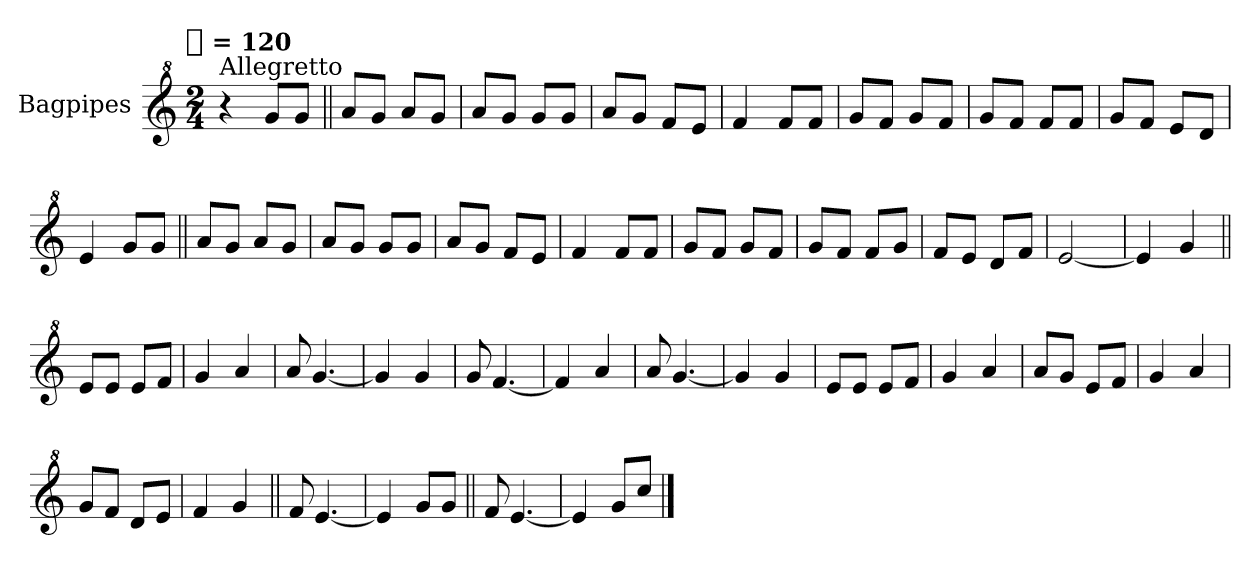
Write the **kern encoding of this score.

**kern
*part1
*staff1
*I"Bagpipes
*I'Bag
*clefG^2
*k[]
!!LO:TX:omd:t=[quarter] = 120
*M2/4
*MM120
=1
!LO:TX:a:t=Allegretto
4r
8ggL
8ggJ
=||
8aaL
8ggJ
8aaL
8ggJ
=
8aaL
8ggJ
8ggL
8ggJ
=
8aaL
8ggJ
8ffL
8eeJ
=
4ff
8ffL
8ffJ
=
8ggL
8ffJ
8ggL
8ffJ
=
8ggL
8ffJ
8ffL
8ffJ
=
8ggL
8ffJ
8eeL
8ddJ
=
4ee
8ggL
8ggJ
=||
8aaL
8ggJ
8aaL
8ggJ
=
8aaL
8ggJ
8ggL
8ggJ
=
8aaL
8ggJ
8ffL
8eeJ
=
4ff
8ffL
8ffJ
=
8ggL
8ffJ
8ggL
8ffJ
=
8ggL
8ffJ
8ffL
8ggJ
=
8ffL
8eeJ
8ddL
8ffJ
=
[2ee
=
4ee]
4gg
=||
8eeL
8eeJ
8eeL
8ffJ
=
4gg
4aa
=
8aa
[4.gg
=
4gg]
4gg
=
8gg
[4.ff
=
4ff]
4aa
=
8aa
[4.gg
=
4gg]
4gg
=
8eeL
8eeJ
8eeL
8ffJ
=
4gg
4aa
=
8aaL
8ggJ
8eeL
8ffJ
=
4gg
4aa
=
8ggL
8ffJ
8ddL
8eeJ
=
4ff
4gg
=||
8ff
[4.ee
=
4ee]
8ggL
8ggJ
=||
8ff
[4.ee
=
4ee]
8ggL
8cccJ
==
*-
